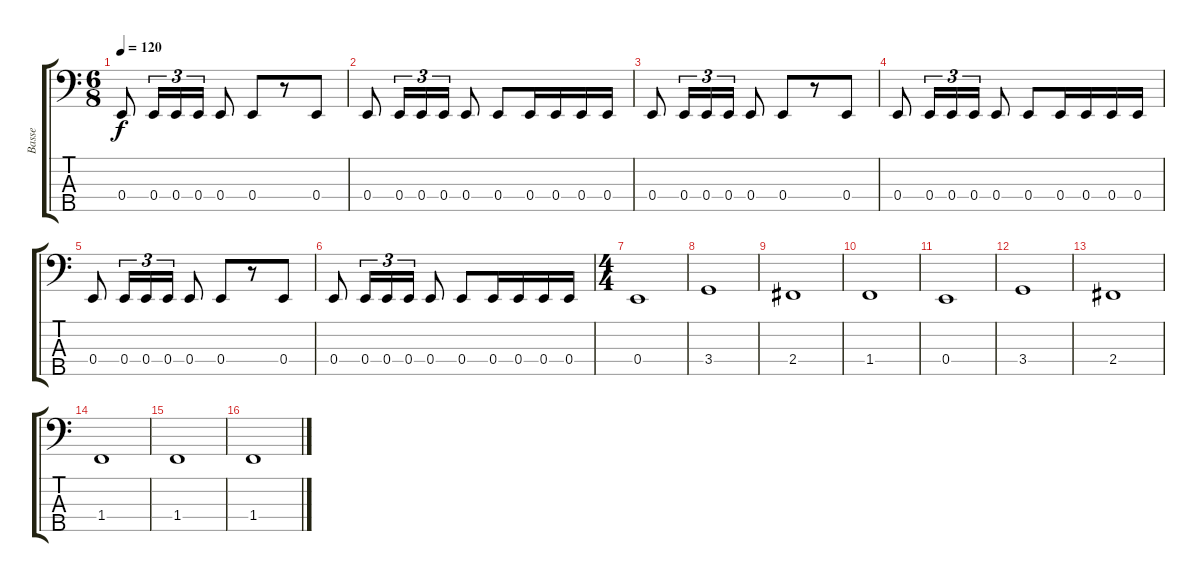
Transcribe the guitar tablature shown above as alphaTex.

\track ("Basse" "Basse") {instrument electricbassfinger}
\staff {score tabs}
\tuning (G2 D2 A1 E1 B0) {hide}
\ts (6 8)
\tempo 120
\clef f4
\ks c
0.4.8{dy f} 0.4.16{tu (3 2)} 0.4.16{tu (3 2)} 0.4.16{tu (3 2)} 0.4.8 0.4.8 r.8 0.4.8 |
0.4.8 0.4.16{tu (3 2)} 0.4.16{tu (3 2)} 0.4.16{tu (3 2)} 0.4.8 0.4.8 0.4.16 0.4.16 0.4.16 0.4.16 |
0.4.8 0.4.16{tu (3 2)} 0.4.16{tu (3 2)} 0.4.16{tu (3 2)} 0.4.8 0.4.8 r.8 0.4.8 |
0.4.8 0.4.16{tu (3 2)} 0.4.16{tu (3 2)} 0.4.16{tu (3 2)} 0.4.8 0.4.8 0.4.16 0.4.16 0.4.16 0.4.16 |
0.4.8 0.4.16{tu (3 2)} 0.4.16{tu (3 2)} 0.4.16{tu (3 2)} 0.4.8 0.4.8 r.8 0.4.8 |
0.4.8 0.4.16{tu (3 2)} 0.4.16{tu (3 2)} 0.4.16{tu (3 2)} 0.4.8 0.4.8 0.4.16 0.4.16 0.4.16 0.4.16 |
\ts (4 4)
0.4.1 |
3.4.1 |
2.4.1 |
1.4.1 |
0.4.1 |
3.4.1 |
2.4.1 |
1.4.1 |
1.4.1 |
1.4.1
